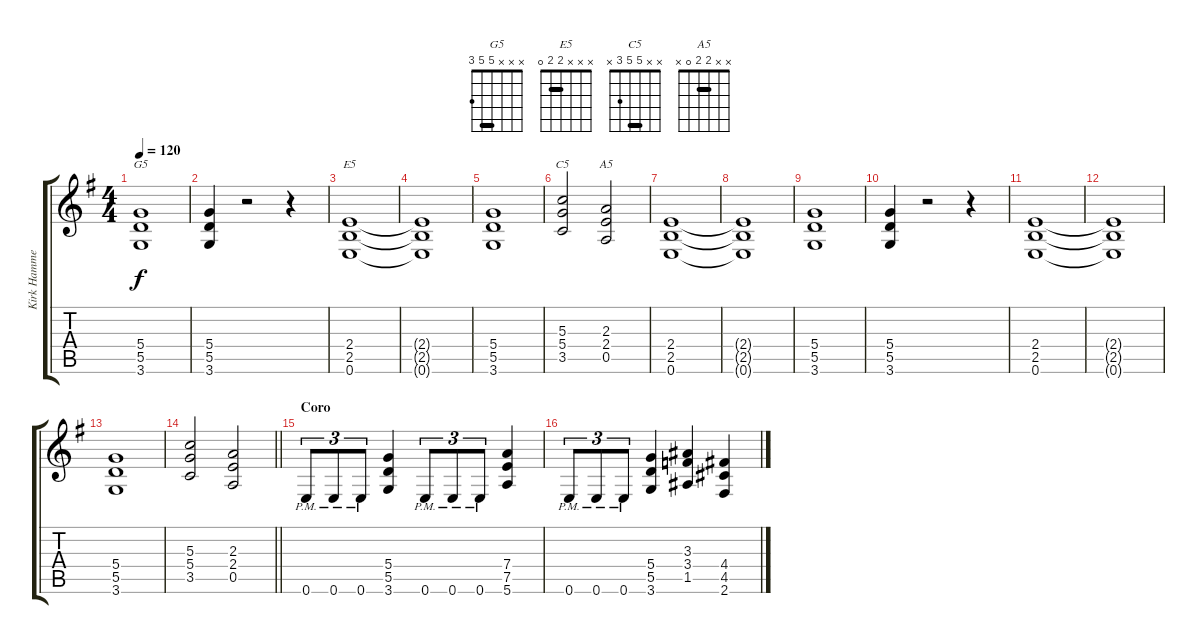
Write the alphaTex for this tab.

\track ("Kirk Hammet (Lider)" "Kirk Hamme") {instrument distortionguitar}
\staff {score tabs}
\tuning (E4 B3 G3 D3 A2 E2) {hide}
\chord ("G5" x x x 5 5 3) {barre 5}
\chord ("E5" x x x 2 2 0) {barre 2}
\chord ("C5" x x 5 5 3 x) {barre 5}
\chord ("A5" x x 2 2 0 x) {barre 2}
\ts (4 4)
\tempo 120
\clef g2
\ks g
(5.4 5.5 3.6).1{ch "G5" dy f} |
(5.4 5.5 3.6).4 r.2 r.4 |
(2.4 2.5 0.6).1{ch "E5"} |
(2.4{t} 2.5{t} 0.6{t}).1 |
(5.4 5.5 3.6).1 |
(5.3 5.4 3.5).2{ch "C5"} (2.3 2.4 0.5).2{ch "A5"} |
(2.4 2.5 0.6).1 |
(2.4{t} 2.5{t} 0.6{t}).1 |
(5.4 5.5 3.6).1 |
(5.4 5.5 3.6).4 r.2 r.4 |
(2.4 2.5 0.6).1 |
(2.4{t} 2.5{t} 0.6{t}).1 |
(5.4 5.5 3.6).1 |
\barLineRight lightlight
(5.3 5.4 3.5).2 (2.3 2.4 0.5).2 |
\section ("" "Coro")
0.6{pm}.8{tu (3 2)} 0.6{pm}.8{tu (3 2)} 0.6{pm}.8{tu (3 2)} (5.4 5.5 3.6).4 0.6{pm}.8{tu (3 2)} 0.6{pm}.8{tu (3 2)} 0.6{pm}.8{tu (3 2)} (7.4 7.5 5.6).4 |
0.6{pm}.8{tu (3 2)} 0.6{pm}.8{tu (3 2)} 0.6{pm}.8{tu (3 2)} (5.4 5.5 3.6).4 (3.3 3.4 1.5).4 (4.4 4.5 2.6).4
